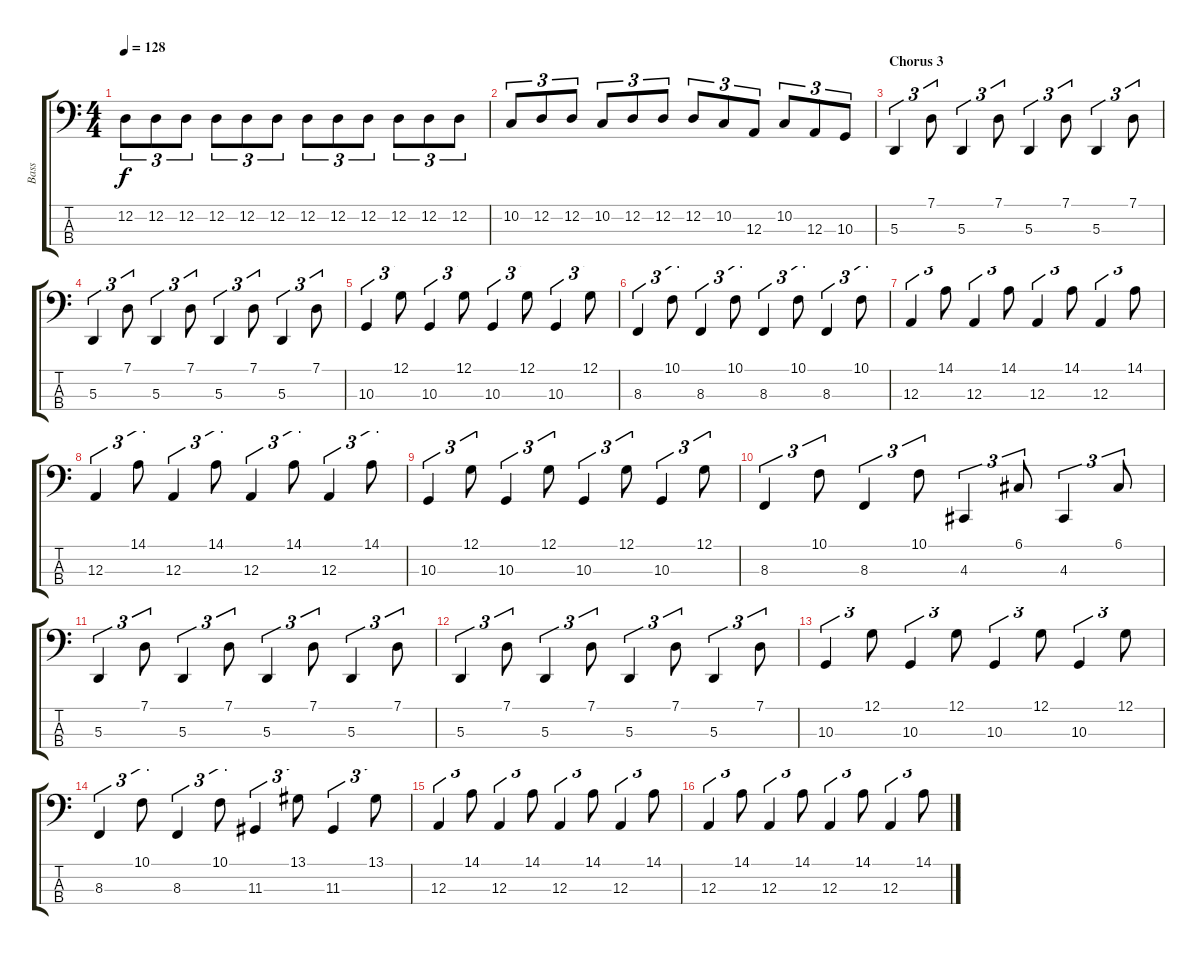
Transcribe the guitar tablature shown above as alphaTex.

\track ("Bass" "Bass") {instrument synthbrass1}
\staff {score tabs}
\tuning (G2 D2 A1 E1) {hide}
\ts (4 4)
\tempo 128
\clef f4
\ks c
12.2.8{tu (3 2) dy f} 12.2.8{tu (3 2)} 12.2.8{tu (3 2)} 12.2.8{tu (3 2)} 12.2.8{tu (3 2)} 12.2.8{tu (3 2)} 12.2.8{tu (3 2)} 12.2.8{tu (3 2)} 12.2.8{tu (3 2)} 12.2.8{tu (3 2)} 12.2.8{tu (3 2)} 12.2.8{tu (3 2)} |
10.2.8{tu (3 2)} 12.2.8{tu (3 2)} 12.2.8{tu (3 2)} 10.2.8{tu (3 2)} 12.2.8{tu (3 2)} 12.2.8{tu (3 2)} 12.2.8{tu (3 2)} 10.2.8{tu (3 2)} 12.3.8{tu (3 2)} 10.2.8{tu (3 2)} 12.3.8{tu (3 2)} 10.3.8{tu (3 2)} |
\section ("" "Chorus 3")
5.3.4{tu (3 2)} 7.1.8{tu (3 2)} 5.3.4{tu (3 2)} 7.1.8{tu (3 2)} 5.3.4{tu (3 2)} 7.1.8{tu (3 2)} 5.3.4{tu (3 2)} 7.1.8{tu (3 2)} |
5.3.4{tu (3 2)} 7.1.8{tu (3 2)} 5.3.4{tu (3 2)} 7.1.8{tu (3 2)} 5.3.4{tu (3 2)} 7.1.8{tu (3 2)} 5.3.4{tu (3 2)} 7.1.8{tu (3 2)} |
10.3.4{tu (3 2)} 12.1.8{tu (3 2)} 10.3.4{tu (3 2)} 12.1.8{tu (3 2)} 10.3.4{tu (3 2)} 12.1.8{tu (3 2)} 10.3.4{tu (3 2)} 12.1.8{tu (3 2)} |
8.3.4{tu (3 2)} 10.1.8{tu (3 2)} 8.3.4{tu (3 2)} 10.1.8{tu (3 2)} 8.3.4{tu (3 2)} 10.1.8{tu (3 2)} 8.3.4{tu (3 2)} 10.1.8{tu (3 2)} |
12.3.4{tu (3 2)} 14.1.8{tu (3 2)} 12.3.4{tu (3 2)} 14.1.8{tu (3 2)} 12.3.4{tu (3 2)} 14.1.8{tu (3 2)} 12.3.4{tu (3 2)} 14.1.8{tu (3 2)} |
12.3.4{tu (3 2)} 14.1.8{tu (3 2)} 12.3.4{tu (3 2)} 14.1.8{tu (3 2)} 12.3.4{tu (3 2)} 14.1.8{tu (3 2)} 12.3.4{tu (3 2)} 14.1.8{tu (3 2)} |
10.3.4{tu (3 2)} 12.1.8{tu (3 2)} 10.3.4{tu (3 2)} 12.1.8{tu (3 2)} 10.3.4{tu (3 2)} 12.1.8{tu (3 2)} 10.3.4{tu (3 2)} 12.1.8{tu (3 2)} |
8.3.4{tu (3 2)} 10.1.8{tu (3 2)} 8.3.4{tu (3 2)} 10.1.8{tu (3 2)} 4.3.4{tu (3 2)} 6.1.8{tu (3 2)} 4.3.4{tu (3 2)} 6.1.8{tu (3 2)} |
5.3.4{tu (3 2)} 7.1.8{tu (3 2)} 5.3.4{tu (3 2)} 7.1.8{tu (3 2)} 5.3.4{tu (3 2)} 7.1.8{tu (3 2)} 5.3.4{tu (3 2)} 7.1.8{tu (3 2)} |
5.3.4{tu (3 2)} 7.1.8{tu (3 2)} 5.3.4{tu (3 2)} 7.1.8{tu (3 2)} 5.3.4{tu (3 2)} 7.1.8{tu (3 2)} 5.3.4{tu (3 2)} 7.1.8{tu (3 2)} |
10.3.4{tu (3 2)} 12.1.8{tu (3 2)} 10.3.4{tu (3 2)} 12.1.8{tu (3 2)} 10.3.4{tu (3 2)} 12.1.8{tu (3 2)} 10.3.4{tu (3 2)} 12.1.8{tu (3 2)} |
8.3.4{tu (3 2)} 10.1.8{tu (3 2)} 8.3.4{tu (3 2)} 10.1.8{tu (3 2)} 11.3.4{tu (3 2)} 13.1.8{tu (3 2)} 11.3.4{tu (3 2)} 13.1.8{tu (3 2)} |
12.3.4{tu (3 2)} 14.1.8{tu (3 2)} 12.3.4{tu (3 2)} 14.1.8{tu (3 2)} 12.3.4{tu (3 2)} 14.1.8{tu (3 2)} 12.3.4{tu (3 2)} 14.1.8{tu (3 2)} |
12.3.4{tu (3 2)} 14.1.8{tu (3 2)} 12.3.4{tu (3 2)} 14.1.8{tu (3 2)} 12.3.4{tu (3 2)} 14.1.8{tu (3 2)} 12.3.4{tu (3 2)} 14.1.8{tu (3 2)}
